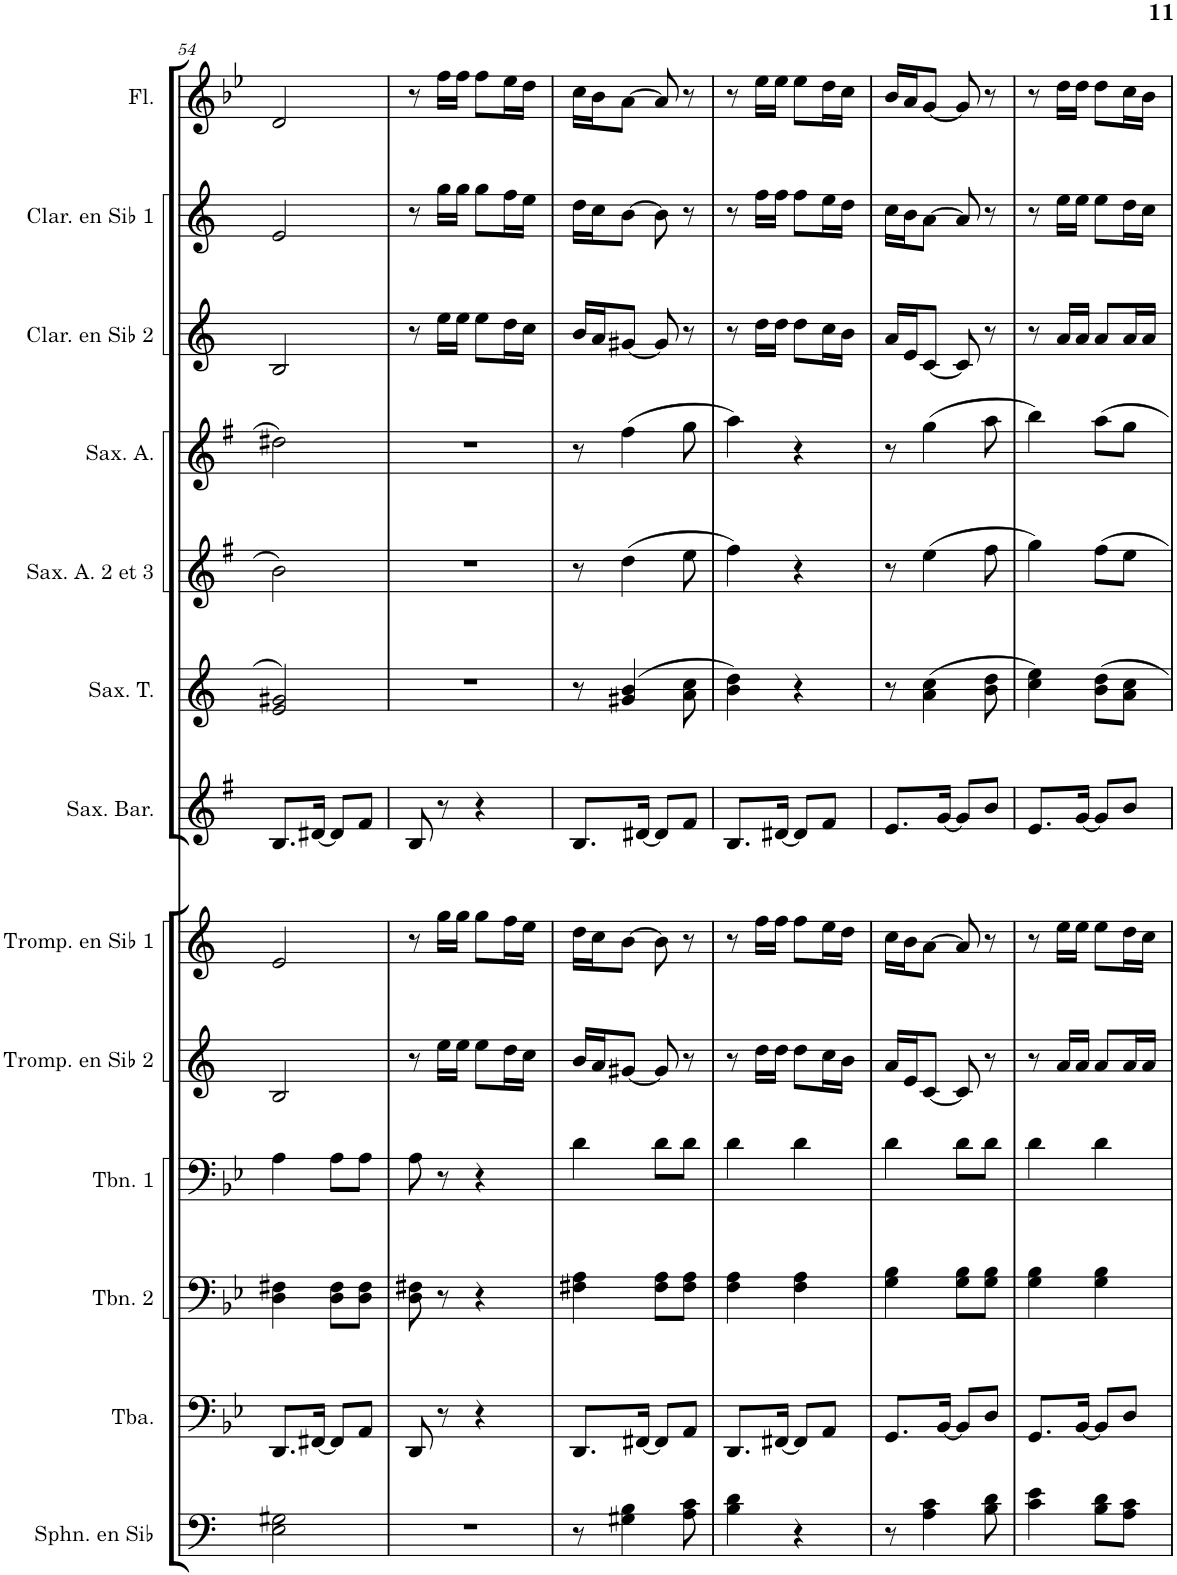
**kern	**kern	**kern	**kern	**kern	**kern	**kern	**kern	**kern	**kern	**kern	**kern	**kern
*part13	*part12	*part11	*part10	*part9	*part8	*part7	*part6	*part5	*part4	*part3	*part2	*part1
*staff13	*staff12	*staff11	*staff10	*staff9	*staff8	*staff7	*staff6	*staff5	*staff4	*staff3	*staff2	*staff1
*I"Sousaphone en Sib	*I"Tuba	*I"Trombone 2	*I"Trombone 1	*I"Trompette en Sib 2	*I"Trompette en Sib 1	*I"Saxophone Baryton	*I"Saxophone Ténor	*I"Saxophone Alto 2 et 3	*I"Saxophone Alto	*I"Clarinette en Sib 2	*I"Clarinette en Sib 1	*I"Flûte
*I'Sphn. en Sib	*I'Tba.	*I'Tbn. 2	*I'Tbn. 1	*I'Tromp. en Sib 2	*I'Tromp. en Sib 1	*I'Sax. Bar.	*I'Sax. T.	*I'Sax. A. 2 et 3	*I'Sax. A.	*I'Clar. en Sib 2	*I'Clar. en Sib 1	*I'Fl.
!!LO:PB:g=z
*clefF4	*clefF4	*clefF4	*clefF4	*clefG2	*clefG2	*clefG2	*clefG2	*clefG2	*clefG2	*clefG2	*clefG2	*clefG2
*Trd8c14	*	*	*	*Trd1c2	*Trd1c2	*Trd12c21	*Trd8c14	*Trd5c9	*Trd5c9	*Trd1c2	*Trd1c2	*
*k[]	*k[b-e-]	*k[b-e-]	*k[b-e-]	*k[]	*k[]	*k[f#]	*k[]	*k[f#]	*k[f#]	*k[]	*k[]	*k[b-e-]
*M2/4	*M2/4	*M2/4	*M2/4	*M2/4	*M2/4	*M2/4	*M2/4	*M2/4	*M2/4	*M2/4	*M2/4	*M2/4
=54	=54	=54	=54	=54	=54	=54	=54	=54	=54	=54	=54	=54
2E\ 2G#X\	8.DD/L	4D\ 4F#X\	4A\	2B/	2e/	8.B/L	2e/ 2g#X/	2b\	2dd#X\	2B/	2e/	2d/
.	[16FF#X/Jk	.	.	.	.	[16d#X/Jk	.	.	.	.	.	.
.	8FF#/L]	8D\ 8F#\L	8A\L	.	.	8d#/L]	.	.	.	.	.	.
.	8AA/J	8D\ 8F#\J	8A\J	.	.	8f#/J	.	.	.	.	.	.
=55	=55	=55	=55	=55	=55	=55	=55	=55	=55	=55	=55	=55
2r	8DD/	8D\ 8F#X\	8A\	8r	8r	8B/	2r	2r	2r	8r	8r	8r
.	8r	8r	8r	16ee\LL	16gg\LL	8r	.	.	.	16ee\LL	16gg\LL	16ff\LL
.	.	.	.	16ee\JJ	16gg\JJ	.	.	.	.	16ee\JJ	16gg\JJ	16ff\JJ
.	4r	4r	4r	8ee\L	8gg\L	4r	.	.	.	8ee\L	8gg\L	8ff\L
.	.	.	.	16dd\L	16ff\L	.	.	.	.	16dd\L	16ff\L	16ee-\L
.	.	.	.	16cc\JJ	16ee\JJ	.	.	.	.	16cc\JJ	16ee\JJ	16dd\JJ
=56	=56	=56	=56	=56	=56	=56	=56	=56	=56	=56	=56	=56
8r	8.DD/L	4F#X\ 4A\	4d\	16b/LL	16dd\LL	8.B/L	8r	8r	8r	16b/LL	16dd\LL	16cc\LL
.	.	.	.	16a/J	16cc\J	.	.	.	.	16a/J	16cc\J	16b-\J
4G#X\ 4B\	.	.	.	[8g#X/J	[8b\J	.	(4g#X/ 4b/	(4dd\	(4ff#\	[8g#X/J	[8b\J	[8a\J
.	[16FF#X/Jk	.	.	.	.	[16d#X/Jk	.	.	.	.	.	.
.	8FF#/L]	8F#\ 8A\L	8d\L	8g#/]	8b\]	8d#/L]	.	.	.	8g#/]	8b\]	8a/]
8A\ 8c\	8AA/J	8F#\ 8A\J	8d\J	8r	8r	8f#/J	8a\ 8cc\	8ee\	8gg\	8r	8r	8r
=57	=57	=57	=57	=57	=57	=57	=57	=57	=57	=57	=57	=57
4B\ 4d\	8.DD/L	4F\ 4A\	4d\	8r	8r	8.B/L	4b\ 4dd\)	4ff#\)	4aa\)	8r	8r	8r
.	.	.	.	16dd\LL	16ff\LL	.	.	.	.	16dd\LL	16ff\LL	16ee-\LL
.	[16FF#X/Jk	.	.	16dd\JJ	16ff\JJ	[16d#X/Jk	.	.	.	16dd\JJ	16ff\JJ	16ee-\JJ
4r	8FF#/L]	4F\ 4A\	4d\	8dd\L	8ff\L	8d#/L]	4r	4r	4r	8dd\L	8ff\L	8ee-\L
.	8AA/J	.	.	16cc\L	16ee\L	8f#/J	.	.	.	16cc\L	16ee\L	16dd\L
.	.	.	.	16b\JJ	16dd\JJ	.	.	.	.	16b\JJ	16dd\JJ	16cc\JJ
=58	=58	=58	=58	=58	=58	=58	=58	=58	=58	=58	=58	=58
8r	8.GG/L	4G\ 4B-\	4d\	16a/LL	16cc\LL	8.e/L	8r	8r	8r	16a/LL	16cc\LL	16b-/LL
.	.	.	.	16e/J	16b\J	.	.	.	.	16e/J	16b\J	16a/J
4A\ 4c\	.	.	.	[8c/J	[8a\J	.	(4a\ 4cc\	(4ee\	(4gg\	[8c/J	[8a\J	[8g/J
.	[16BB-/Jk	.	.	.	.	[16g/Jk	.	.	.	.	.	.
.	8BB-/L]	8G\ 8B-\L	8d\L	8c/]	8a/]	8g/L]	.	.	.	8c/]	8a/]	8g/]
8B\ 8d\	8D/J	8G\ 8B-\J	8d\J	8r	8r	8b/J	8b\ 8dd\	8ff#\	8aa\	8r	8r	8r
=59	=59	=59	=59	=59	=59	=59	=59	=59	=59	=59	=59	=59
4c\ 4e\	8.GG/L	4G\ 4B-\	4d\	8r	8r	8.e/L	4cc\ 4ee\)	4gg\)	4bb\)	8r	8r	8r
.	.	.	.	16a/LL	16ee\LL	.	.	.	.	16a/LL	16ee\LL	16dd\LL
.	[16BB-/Jk	.	.	16a/JJ	16ee\JJ	[16g/Jk	.	.	.	16a/JJ	16ee\JJ	16dd\JJ
8B\ 8d\L	8BB-/L]	4G\ 4B-\	4d\	8a/L	8ee\L	8g/L]	8b\ 8dd\L	8ff#\L	8aa\L	8a/L	8ee\L	8dd\L
8A\ 8c\J	8D/J	.	.	16a/L	16dd\L	8b/J	8a\ 8cc\J	8ee\J	8gg\J	16a/L	16dd\L	16cc\L
.	.	.	.	16a/JJ	16cc\JJ	.	.	.	.	16a/JJ	16cc\JJ	16b-\JJ
=	=	=	=	=	=	=	=	=	=	=	=	=
*-	*-	*-	*-	*-	*-	*-	*-	*-	*-	*-	*-	*-
